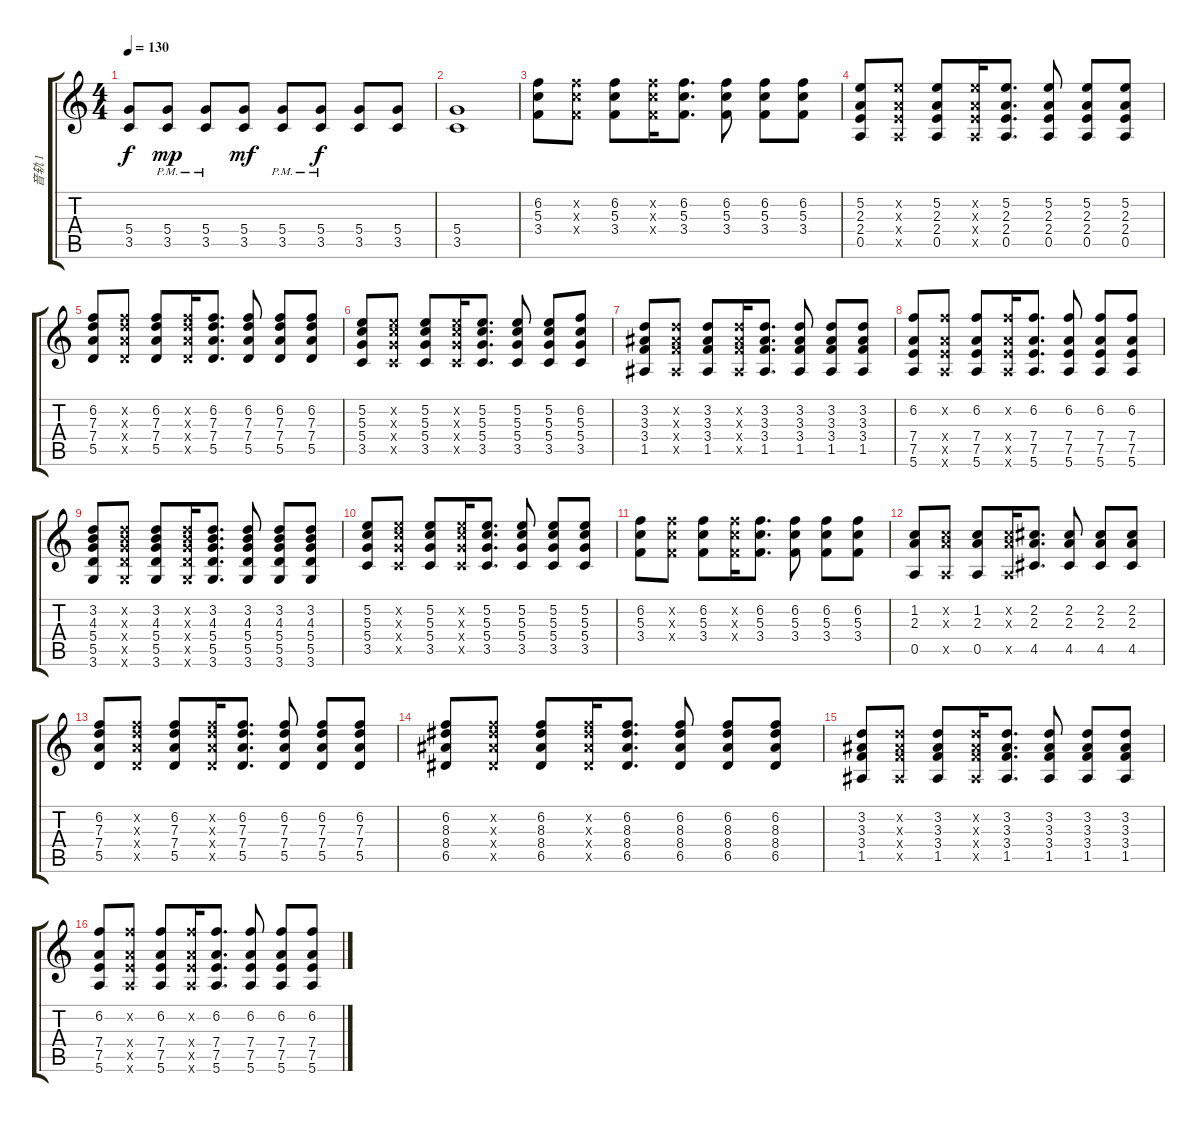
\track ("音轨 1" "音轨 1") {instrument overdrivenguitar}
\staff {score tabs}
\tuning (E4 B3 G3 D3 A2 E2) {hide}
\ts (4 4)
\tempo 130
\clef g2
\ks c
(5.4 3.5).8{dy f} (5.4{pm} 3.5{pm}).8{dy mp} (5.4{pm} 3.5{pm}).8 (5.4 3.5).8{dy mf} (5.4{pm} 3.5{pm}).8 (5.4{pm} 3.5{pm}).8{dy f} (5.4 3.5).8 (5.4 3.5).8 |
(5.4 3.5).1 |
(6.2 5.3 3.4).8 (6.2{x} 5.3{x} 3.4{x}).8 (6.2 5.3 3.4).8 (6.2{x} 5.3{x} 3.4{x}).16 (6.2 5.3 3.4).8{d} (6.2 5.3 3.4).8 (6.2 5.3 3.4).8 (6.2 5.3 3.4).8 |
(5.2 2.3 2.4 0.5).8 (5.2{x} 2.3{x} 2.4{x} 0.5{x}).8 (5.2 2.3 2.4 0.5).8 (5.2{x} 2.3{x} 2.4{x} 0.5{x}).16 (5.2 2.3 2.4 0.5).8{d} (5.2 2.3 2.4 0.5).8 (5.2 2.3 2.4 0.5).8 (5.2 2.3 2.4 0.5).8 |
(6.2 7.3 7.4 5.5).8 (6.2{x} 7.3{x} 7.4{x} 5.5{x}).8 (6.2 7.3 7.4 5.5).8 (6.2{x} 7.3{x} 7.4{x} 5.5{x}).16 (6.2 7.3 7.4 5.5).8{d} (6.2 7.3 7.4 5.5).8 (6.2 7.3 7.4 5.5).8 (6.2 7.3 7.4 5.5).8 |
(5.2 5.3 5.4 3.5).8 (5.2{x} 5.3{x} 5.4{x} 3.5{x}).8 (5.2 5.3 5.4 3.5).8 (5.2{x} 5.3{x} 5.4{x} 3.5{x}).16 (5.2 5.3 5.4 3.5).8{d} (5.2 5.3 5.4 3.5).8 (5.2 5.3 5.4 3.5).8 (6.2 5.3 5.4 3.5).8 |
(3.2 3.3 3.4 1.5).8 (3.2{x} 3.3{x} 3.4{x} 1.5{x}).8 (3.2 3.3 3.4 1.5).8 (3.2{x} 3.3{x} 3.4{x} 1.5{x}).16 (3.2 3.3 3.4 1.5).8{d} (3.2 3.3 3.4 1.5).8 (3.2 3.3 3.4 1.5).8 (3.2 3.3 3.4 1.5).8 |
(6.2 7.4 7.5 5.6).8 (6.2{x} 7.4{x} 7.5{x} 5.6{x}).8 (6.2 7.4 7.5 5.6).8 (6.2{x} 7.4{x} 7.5{x} 5.6{x}).16 (6.2 7.4 7.5 5.6).8{d} (6.2 7.4 7.5 5.6).8 (6.2 7.4 7.5 5.6).8 (6.2 7.4 7.5 5.6).8 |
(3.2 4.3 5.4 5.5 3.6).8 (3.2{x} 4.3{x} 5.4{x} 5.5{x} 3.6{x}).8 (3.2 4.3 5.4 5.5 3.6).8 (3.2{x} 4.3{x} 5.4{x} 5.5{x} 3.6{x}).16 (3.2 4.3 5.4 5.5 3.6).8{d} (3.2 4.3 5.4 5.5 3.6).8 (3.2 4.3 5.4 5.5 3.6).8 (3.2 4.3 5.4 5.5 3.6).8 |
(5.2 5.3 5.4 3.5).8 (5.2{x} 5.3{x} 5.4{x} 3.5{x}).8 (5.2 5.3 5.4 3.5).8 (5.2{x} 5.3{x} 5.4{x} 3.5{x}).16 (5.2 5.3 5.4 3.5).8{d} (5.2 5.3 5.4 3.5).8 (5.2 5.3 5.4 3.5).8 (5.2 5.3 5.4 3.5).8 |
(6.2 5.3 3.4).8 (6.2{x} 5.3{x} 3.4{x}).8 (6.2 5.3 3.4).8 (6.2{x} 5.3{x} 3.4{x}).16 (6.2 5.3 3.4).8{d} (6.2 5.3 3.4).8 (6.2 5.3 3.4).8 (6.2 5.3 3.4).8 |
(1.2 2.3 0.5).8 (1.2{x} 2.3{x} 0.5{x}).8 (1.2 2.3 0.5).8 (1.2{x} 2.3{x} 0.5{x}).16 (2.2 2.3 4.5).8{d} (2.2 2.3 4.5).8 (2.2 2.3 4.5).8 (2.2 2.3 4.5).8 |
(6.2 7.3 7.4 5.5).8 (6.2{x} 7.3{x} 7.4{x} 5.5{x}).8 (6.2 7.3 7.4 5.5).8 (6.2{x} 7.3{x} 7.4{x} 5.5{x}).16 (6.2 7.3 7.4 5.5).8{d} (6.2 7.3 7.4 5.5).8 (6.2 7.3 7.4 5.5).8 (6.2 7.3 7.4 5.5).8 |
(6.2 8.3 8.4 6.5).8 (6.2{x} 8.3{x} 8.4{x} 6.5{x}).8 (6.2 8.3 8.4 6.5).8 (6.2{x} 8.3{x} 8.4{x} 6.5{x}).16 (6.2 8.3 8.4 6.5).8{d} (6.2 8.3 8.4 6.5).8 (6.2 8.3 8.4 6.5).8 (6.2 8.3 8.4 6.5).8 |
(3.2 3.3 3.4 1.5).8 (3.2{x} 3.3{x} 3.4{x} 1.5{x}).8 (3.2 3.3 3.4 1.5).8 (3.2{x} 3.3{x} 3.4{x} 1.5{x}).16 (3.2 3.3 3.4 1.5).8{d} (3.2 3.3 3.4 1.5).8 (3.2 3.3 3.4 1.5).8 (3.2 3.3 3.4 1.5).8 |
(6.2 7.4 7.5 5.6).8 (6.2{x} 7.4{x} 7.5{x} 5.6{x}).8 (6.2 7.4 7.5 5.6).8 (6.2{x} 7.4{x} 7.5{x} 5.6{x}).16 (6.2 7.4 7.5 5.6).8{d} (6.2 7.4 7.5 5.6).8 (6.2 7.4 7.5 5.6).8 (6.2 7.4 7.5 5.6).8
